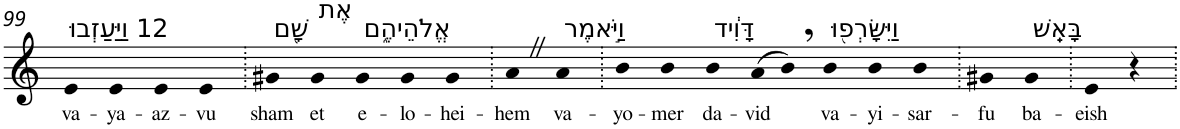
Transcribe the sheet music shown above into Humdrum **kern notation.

**kern	**text
*part1	*part1
*staff1	*staff1
*I"Piano	*
*I'Pno	*
!!LO:PB:g=z
*clefG2	*
*k[]	*
=99	=99
!LO:TX:a:t=12 וַיַּעַזְבוּ	!
!	!LO:LY:b
4e	va-
!	!LO:LY:b
4e	-ya-
!	!LO:LY:b
4e	-az-
!	!LO:LY:b
4e	-vu
=100.	=100.
!LO:TX:a:t=שָׁ֖ם	!
!	!LO:LY:b
4g#X	sham
!LO:TX:a:t=אֶת	!
!	!LO:LY:b
4g#	et
!LO:TX:a:t=אֱלֹהֵיהֶ֑ם	!
!	!LO:LY:b
4g#	e-
!	!LO:LY:b
4g#	-lo-
!	!LO:LY:b
4g#	-hei-
=101.	=101.
!	!LO:LY:b
4aZ	-hem
!LO:TX:a:t=וַיֹּ֣אמֶר	!
!	!LO:LY:b
4a	va-
=102.	=102.
!	!LO:LY:b
4b	-yo-
!	!LO:LY:b
4b	-mer
!LO:TX:a:t=דָּוִ֔יד	!
!	!LO:LY:b
4b	da-
!	!LO:LY:b
(>8a	-vid
8b,)	.
!LO:TX:a:t=וַיִּשָּׂרְפ֖וּ	!
!	!LO:LY:b
4b	va-
!	!LO:LY:b
4b	-yi-
!	!LO:LY:b
4b	-sar-
=103.	=103.
!	!LO:LY:b
4g#X	-fu
!LO:TX:a:t=בָּאֵֽשׁ	!
!	!LO:LY:b
4g#	ba-
=104.	=104.
!	!LO:LY:b
4e	-eish
4r	.
=.	=.
*-	*-
